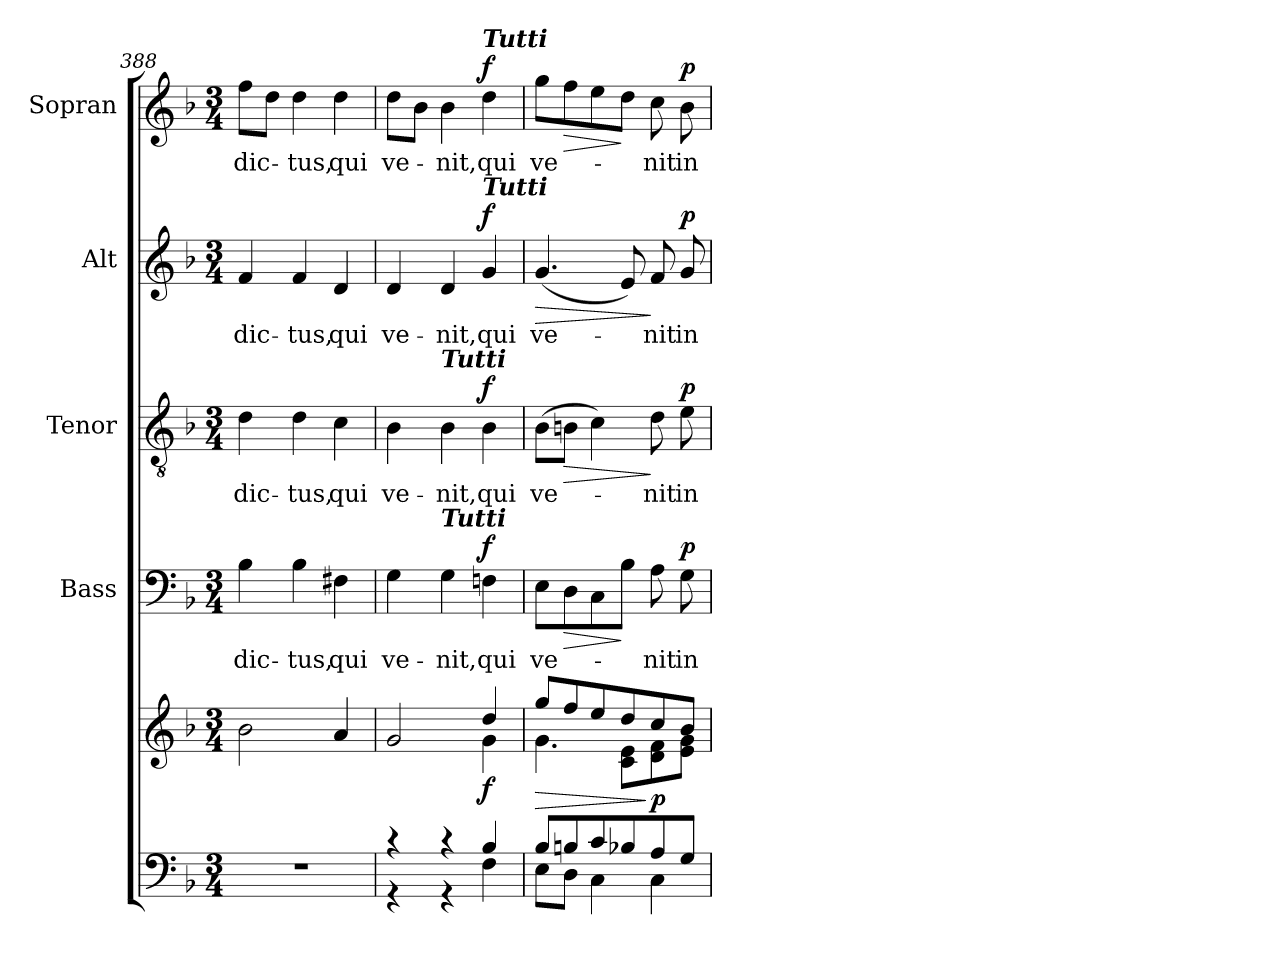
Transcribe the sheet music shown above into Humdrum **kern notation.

**kern	**kern	**dynam	**kern	**text	**dynam	**kern	**text	**dynam	**kern	**text	**dynam	**kern	**text	**dynam
*part5	*part5	*part5	*part4	*part4	*part4	*part3	*part3	*part3	*part2	*part2	*part2	*part1	*part1	*part1
*staff6	*staff5	*staff5/6	*staff4	*staff4	*staff4	*staff3	*staff3	*staff3	*staff2	*staff2	*staff2	*staff1	*staff1	*staff1
*	*	*	*I"Bass	*	*	*I"Tenor	*	*	*I"Alt	*	*	*I"Sopran	*	*
*	*	*	*I'B.	*	*	*I'T.	*	*	*I'A.	*	*	*I'S.	*	*
*clefF4	*clefG2	*	*clefF4	*	*	*clefGv2	*	*	*clefG2	*	*	*clefG2	*	*
*k[b-]	*k[b-]	*	*k[b-]	*	*	*k[b-]	*	*	*k[b-]	*	*	*k[b-]	*	*
*F:	*F:	*	*F:	*	*	*F:	*	*	*F:	*	*	*F:	*	*
*M3/4	*M3/4	*	*M3/4	*	*	*M3/4	*	*	*M3/4	*	*	*M3/4	*	*
=388	=388	=388	=388	=388	=388	=388	=388	=388	=388	=388	=388	=388	=388	=388
!	!	!	!	!LO:LY:b	!	!	!LO:LY:b	!	!	!LO:LY:b	!	!	!LO:LY:b	!
2.r	2b-\	.	4B-\	-dic-	.	4d\	-dic-	.	4f/	-dic-	.	8ff\L	-dic-	.
.	.	.	.	.	.	.	.	.	.	.	.	8dd\J	.	.
!	!	!	!	!LO:LY:b	!	!	!LO:LY:b	!	!	!LO:LY:b	!	!	!LO:LY:b	!
.	.	.	4B-\	-tus,	.	4d\	-tus,	.	4f/	-tus,	.	4dd\	-tus,	.
!	!	!	!	!LO:LY:b	!	!	!LO:LY:b	!	!	!LO:LY:b	!	!	!LO:LY:b	!
.	4a/	.	4F#X\	qui	.	4c\	qui	.	4d/	qui	.	4dd\	qui	.
=389	=389	=389	=389	=389	=389	=389	=389	=389	=389	=389	=389	=389	=389	=389
*^	*^	*	*	*	*	*	*	*	*	*	*	*	*	*
!	!	!	!	!	!	!LO:LY:b	!	!	!LO:LY:b	!	!	!LO:LY:b	!	!	!LO:LY:b	!
4r	4r	2g/	2ryy	.	4G\	ve-	.	4B-\	ve-	.	4d/	ve-	.	8dd\L	ve-	.
.	.	.	.	.	.	.	.	.	.	.	.	.	.	8b-\J	.	.
!	!	!	!	!	!	!	!	!LO:TX:a:Bi:t=Tutti	!	!	!	!	!	!	!	!
!	!	!	!	!	!LO:TX:a:Bi:t=Tutti	!	!	!	!	!	!	!	!	!	!	!
!	!	!	!	!	!	!LO:LY:b	!	!	!LO:LY:b	!	!	!LO:LY:b	!	!	!LO:LY:b	!
4r	4r	.	.	.	4G\	-nit,	.	4B-\	-nit,	.	4d/	-nit,	.	4b-\	-nit,	.
!	!	!	!	!	!	!	!	!	!	!	!	!	!	!LO:TX:a:Bi:t=Tutti	!	!
!	!	!	!	!	!	!	!	!	!	!	!LO:TX:a:Bi:t=Tutti	!	!	!	!	!
!	!	!	!	!LO:DY:b	!	!LO:LY:b	!LO:DY:a	!	!LO:LY:b	!LO:DY:a	!	!LO:LY:b	!LO:DY:a	!	!LO:LY:b	!LO:DY:a
4B-/	4F\	4dd/	4g\	f	4Fn\	qui	f	4B-\	qui	f	4g/	qui	f	4dd\	qui	f
=390	=390	=390	=390	=390	=390	=390	=390	=390	=390	=390	=390	=390	=390	=390	=390	=390
!	!	!	!	!LO:HP:b	!	!LO:LY:b	!	!	!LO:LY:b	!	!	!LO:LY:b	!LO:HP:b	!	!LO:LY:b	!
8B-/L	8E\L	8gg/L	4.g\	>	8E\L	ve-	.	(>8B-\L	ve-	.	(<4.g/	ve-	>	8gg\L	ve-	.
!	!	!	!	!	!	!	!LO:HP:b	!	!	!LO:HP:b	!	!	!	!	!	!LO:HP:b
8Bn/	8D\J	8ff/	.	.	8D\	.	>	8Bn\J	.	>	.	.	.	8ff\	.	>
8c/	4C\	8ee/	.	.	8C\	.	.	4c\)	.	.	.	.	.	8ee\	.	.
8B-X/	.	8dd/	8c\ 8e\L	.	8B-\J	.	]	.	.	.	8e/)	.	.	8dd\J	.	]
!	!	!	!	!LO:DY:n=1:b	!	!LO:LY:b	!	!	!LO:LY:b	!	!	!LO:LY:b	!	!	!LO:LY:b	!
8A/	4C\	8cc/	8d\ 8f\	] p	8A\	-nit	.	8d\	-nit	]	8f/	-nit	]	8cc\	-nit	.
!	!	!	!	!	!	!LO:LY:b	!LO:DY:a	!	!LO:LY:b	!LO:DY:a	!	!LO:LY:b	!LO:DY:a	!	!LO:LY:b	!LO:DY:a
8G/J	.	8b-/J	8e\ 8g\J	.	8G\	in	p	8e\	in	p	8g/	in	p	8b-\	in	p
*v	*v	*	*	*	*	*	*	*	*	*	*	*	*	*	*	*
*	*v	*v	*	*	*	*	*	*	*	*	*	*	*	*	*
=	=	=	=	=	=	=	=	=	=	=	=	=	=	=
*-	*-	*-	*-	*-	*-	*-	*-	*-	*-	*-	*-	*-	*-	*-
